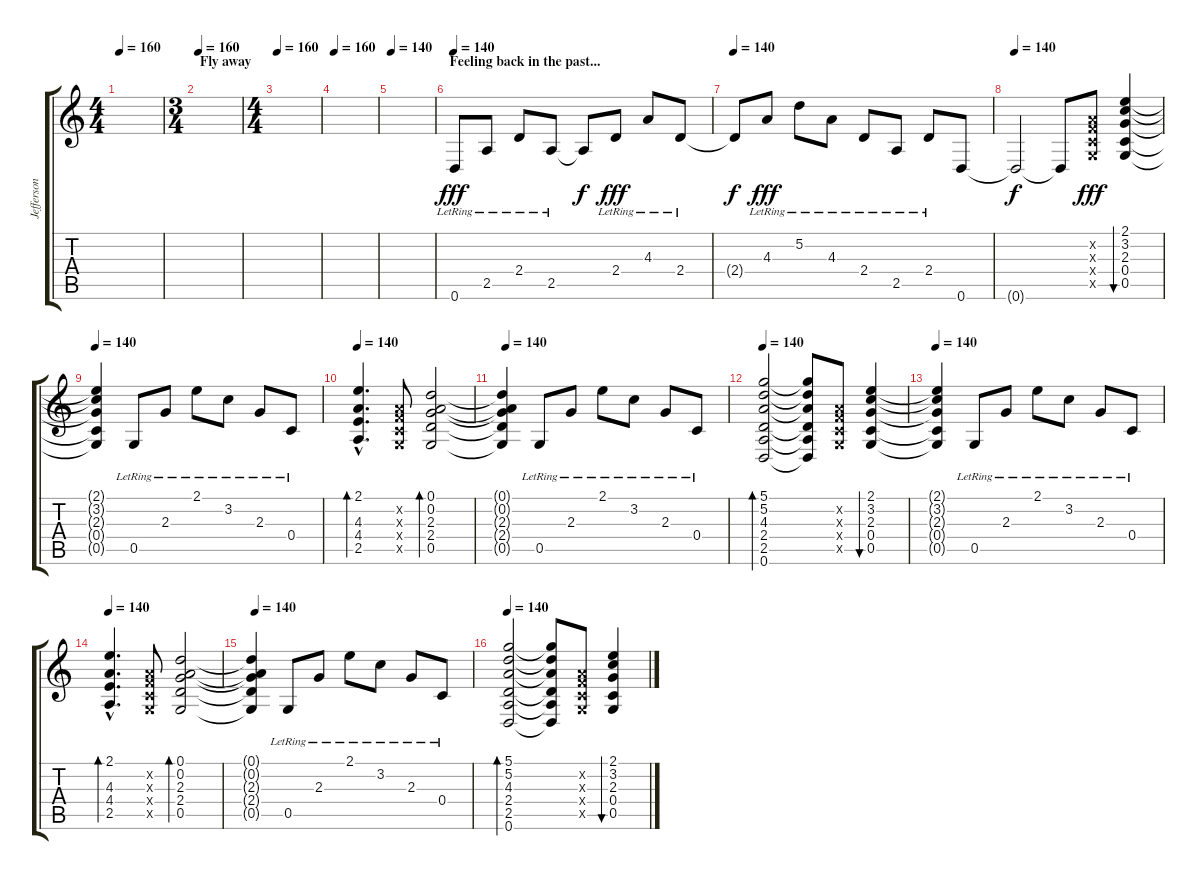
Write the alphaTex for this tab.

\track ("Jefferson" "Jefferson") {instrument distortionguitar}
\staff {score tabs}
\tuning (D4 A3 F3 C3 G2 D2) {hide}
\ts (4 4)
\tempo 160
\clef g2
\ks c
|
\ts (3 4)
\section ("" "Fly away")
\tempo 160
|
\ts (4 4)
\tempo 160
|
\tempo 160
|
\tempo 140
|
\section ("" "Feeling back in the past...")
\tempo 140
0.6{lr}.8{dy fff instrument acousticguitarsteel} 2.5{lr}.8 2.4{lr}.8 2.5{lr}.8 2.5{t}.8{dy f} 2.4{lr}.8{dy fff} 4.3{lr}.8 2.4{lr}.8 |
\tempo 140
2.4{t}.8{dy f instrument acousticguitarsteel} 4.3{lr}.8{dy fff} 5.2{lr}.8 4.3{lr}.8 2.4{lr}.8 2.5{lr}.8 2.4{lr}.8 0.6.8 |
\tempo 140
0.6{t}.2{dy f} 0.6{t}.8 (0.2{x} 0.3{x} 0.4{x} 0.5{x}).8{dy fff} (2.1 3.2 2.3 0.4 0.5).4{bu 120} |
\tempo 140
(2.1{t} 3.2{t} 2.3{t} 0.4{t} 0.5{t}).4 0.5{lr}.8 2.3{lr}.8 2.1{lr}.8 3.2{lr}.8 2.3{lr}.8 0.4{lr}.8 |
\tempo 140
(2.1{hac} 4.3{hac} 4.4{hac} 2.5{hac}).4{d bd 120} (0.2{x} 0.3{x} 0.4{x} 0.5{x}).8 (0.1 0.2 2.3 2.4 0.5).2{bd 120} |
\tempo 140
(0.1{t} 0.2{t} 2.3{t} 2.4{t} 0.5{t}).4 0.5{lr}.8 2.3{lr}.8 2.1{lr}.8 3.2{lr}.8 2.3{lr}.8 0.4{lr}.8 |
\tempo 140
(5.1 5.2 4.3 2.4 2.5 0.6).2{bd 120 instrument acousticguitarsteel} (5.1{t} 5.2{t} 4.3{t} 2.4{t} 2.5{t} 0.6{t}).8 (0.2{x} 0.3{x} 0.4{x} 0.5{x}).8 (2.1 3.2 2.3 0.4 0.5).4{bu 120} |
\tempo 140
(2.1{t} 3.2{t} 2.3{t} 0.4{t} 0.5{t}).4 0.5{lr}.8 2.3{lr}.8 2.1{lr}.8 3.2{lr}.8 2.3{lr}.8 0.4{lr}.8 |
\tempo 140
(2.1{hac} 4.3{hac} 4.4{hac} 2.5{hac}).4{d bd 120} (0.2{x} 0.3{x} 0.4{x} 0.5{x}).8 (0.1 0.2 2.3 2.4 0.5).2{bd 120} |
\tempo 140
(0.1{t} 0.2{t} 2.3{t} 2.4{t} 0.5{t}).4 0.5{lr}.8 2.3{lr}.8 2.1{lr}.8 3.2{lr}.8 2.3{lr}.8 0.4{lr}.8 |
\tempo 140
(5.1 5.2 4.3 2.4 2.5 0.6).2{bd 120 instrument acousticguitarsteel} (5.1{t} 5.2{t} 4.3{t} 2.4{t} 2.5{t} 0.6{t}).8 (0.2{x} 0.3{x} 0.4{x} 0.5{x}).8 (2.1 3.2 2.3 0.4 0.5).4{bu 120}
